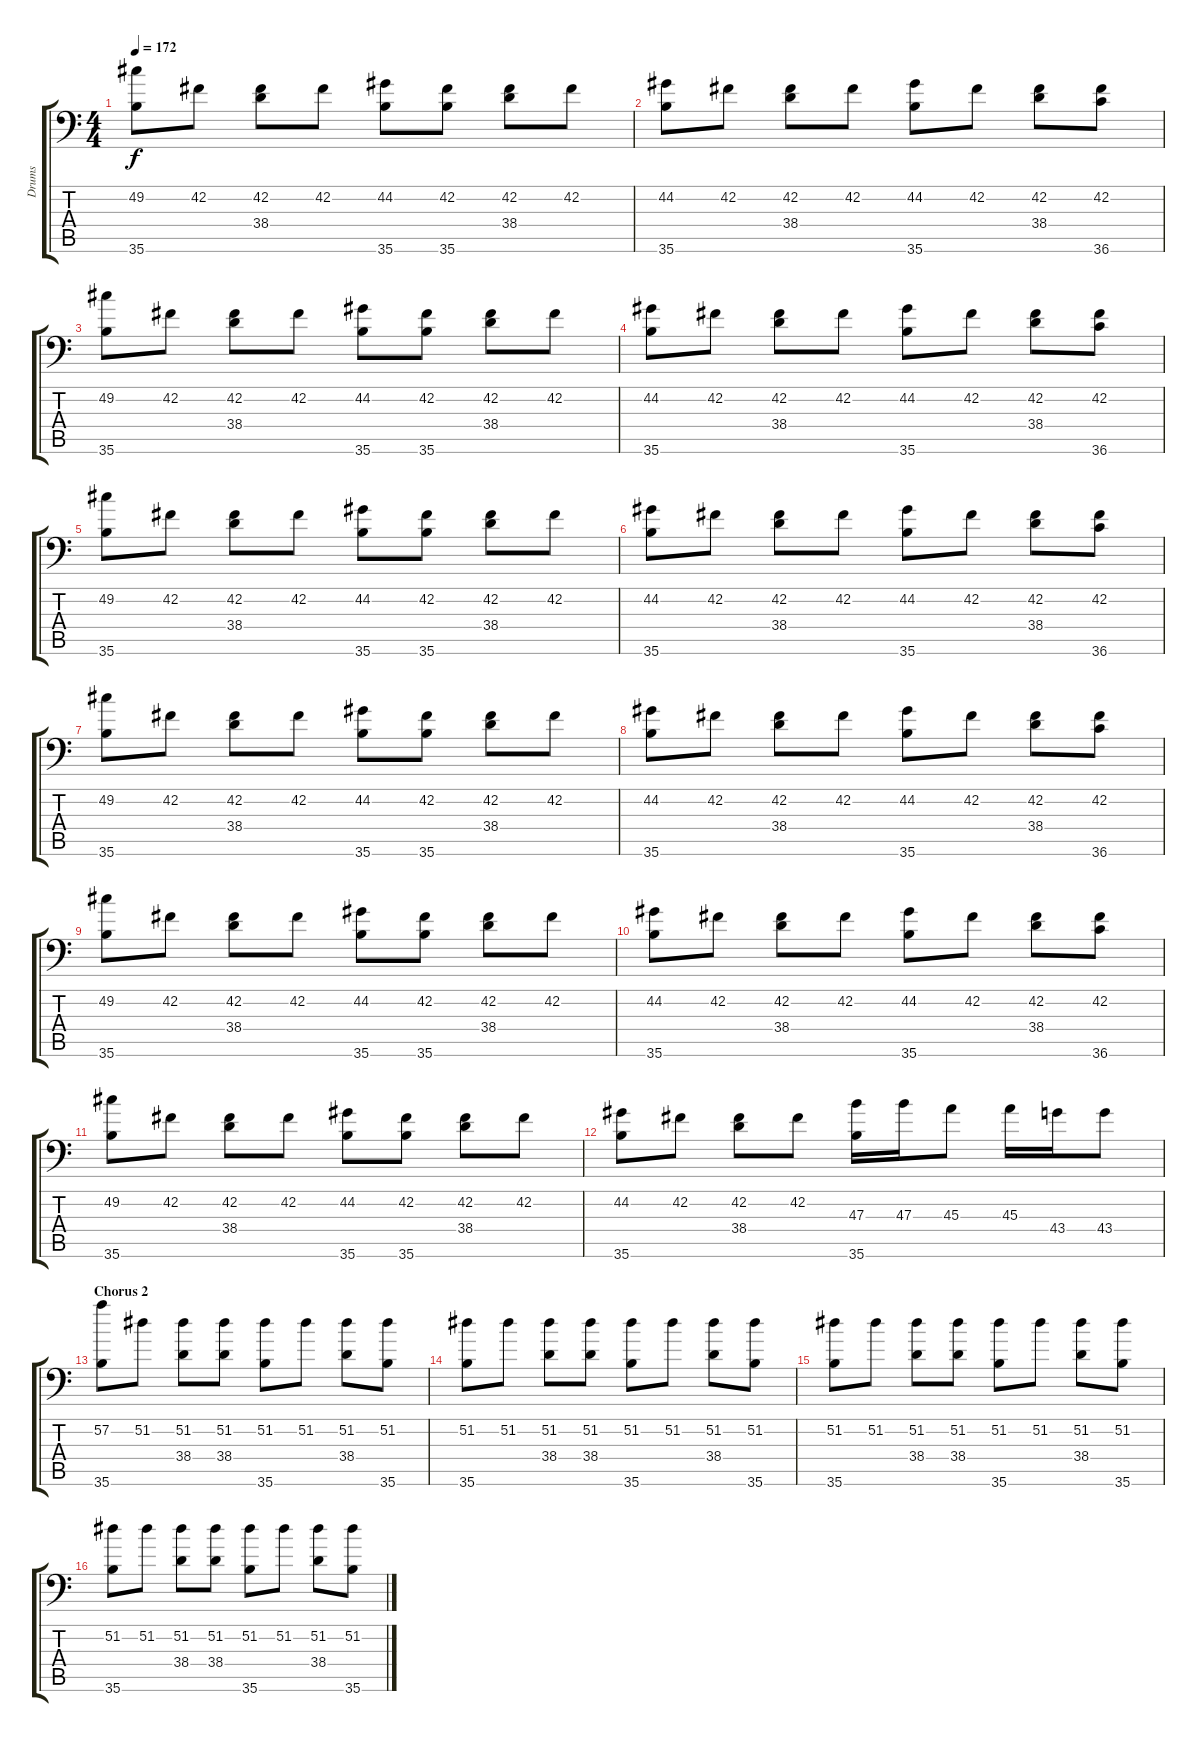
\track ("Drums" "Drums") {instrument acousticgrandpiano}
\staff {score tabs}
\tuning (C-1 C-1 C-1 C-1 C-1 C-1) {hide}
\ts (4 4)
\tempo 172
\clef f4
\ks c
(49.2 35.6).8{dy f} 42.2.8 (42.2 38.4).8 42.2.8 (44.2 35.6).8 (42.2 35.6).8 (42.2 38.4).8 42.2.8 |
(44.2 35.6).8 42.2.8 (42.2 38.4).8 42.2.8 (44.2 35.6).8 42.2.8 (42.2 38.4).8 (42.2 36.6).8 |
(49.2 35.6).8 42.2.8 (42.2 38.4).8 42.2.8 (44.2 35.6).8 (42.2 35.6).8 (42.2 38.4).8 42.2.8 |
(44.2 35.6).8 42.2.8 (42.2 38.4).8 42.2.8 (44.2 35.6).8 42.2.8 (42.2 38.4).8 (42.2 36.6).8 |
(49.2 35.6).8 42.2.8 (42.2 38.4).8 42.2.8 (44.2 35.6).8 (42.2 35.6).8 (42.2 38.4).8 42.2.8 |
(44.2 35.6).8 42.2.8 (42.2 38.4).8 42.2.8 (44.2 35.6).8 42.2.8 (42.2 38.4).8 (42.2 36.6).8 |
(49.2 35.6).8 42.2.8 (42.2 38.4).8 42.2.8 (44.2 35.6).8 (42.2 35.6).8 (42.2 38.4).8 42.2.8 |
(44.2 35.6).8 42.2.8 (42.2 38.4).8 42.2.8 (44.2 35.6).8 42.2.8 (42.2 38.4).8 (42.2 36.6).8 |
(49.2 35.6).8 42.2.8 (42.2 38.4).8 42.2.8 (44.2 35.6).8 (42.2 35.6).8 (42.2 38.4).8 42.2.8 |
(44.2 35.6).8 42.2.8 (42.2 38.4).8 42.2.8 (44.2 35.6).8 42.2.8 (42.2 38.4).8 (42.2 36.6).8 |
(49.2 35.6).8 42.2.8 (42.2 38.4).8 42.2.8 (44.2 35.6).8 (42.2 35.6).8 (42.2 38.4).8 42.2.8 |
(44.2 35.6).8 42.2.8 (42.2 38.4).8 42.2.8 (47.3 35.6).16 47.3.16 45.3.8 45.3.16 43.4.16 43.4.8 |
\section ("" "Chorus 2")
(57.2 35.6).8 51.2.8 (51.2 38.4).8 (51.2 38.4).8 (51.2 35.6).8 51.2.8 (51.2 38.4).8 (51.2 35.6).8 |
(51.2 35.6).8 51.2.8 (51.2 38.4).8 (51.2 38.4).8 (51.2 35.6).8 51.2.8 (51.2 38.4).8 (51.2 35.6).8 |
(51.2 35.6).8 51.2.8 (51.2 38.4).8 (51.2 38.4).8 (51.2 35.6).8 51.2.8 (51.2 38.4).8 (51.2 35.6).8 |
(51.2 35.6).8 51.2.8 (51.2 38.4).8 (51.2 38.4).8 (51.2 35.6).8 51.2.8 (51.2 38.4).8 (51.2 35.6).8
